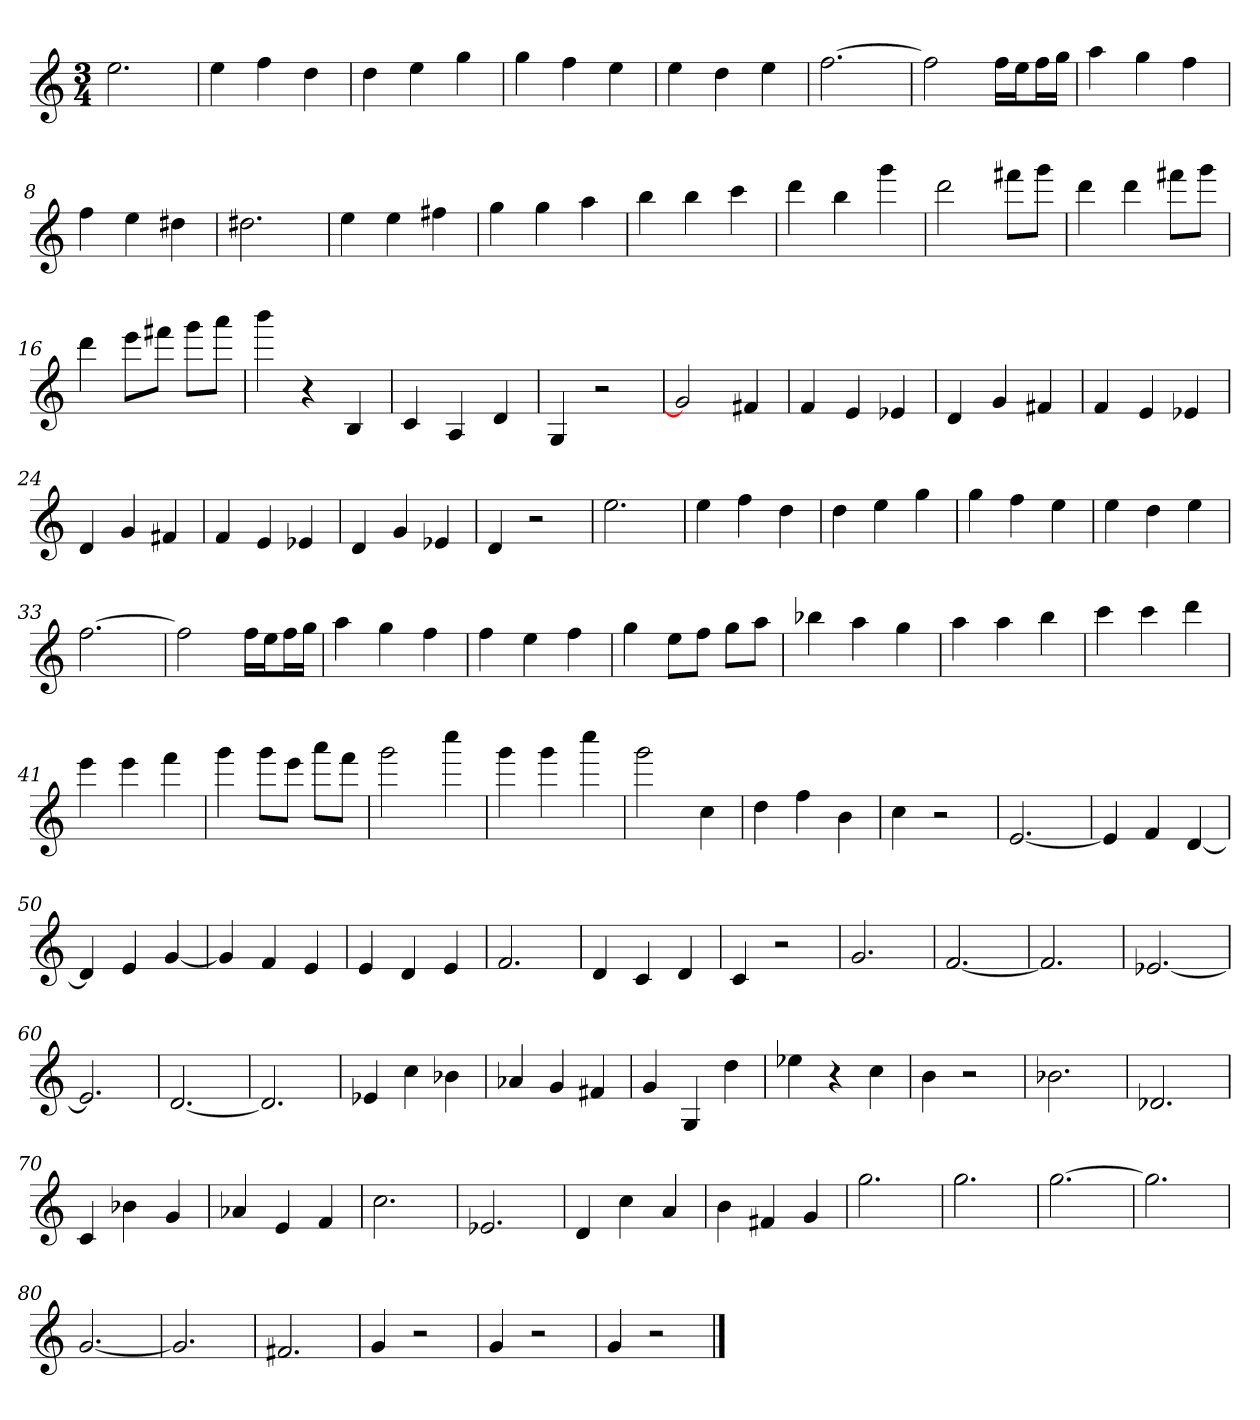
**kern
*part1
*staff1
*k[]
*C:
*M3/4
=
2.ee
=1
4ee
4ff
4dd
=2
4dd
4ee
4gg
=3
4gg
4ff
4ee
=4
4ee
4dd
4ee
=5
[2.ff
=6
2ff]
16ffLL
16eeJ
16ffL
16ggJJ
=7
4aa
4gg
4ff
=8
4ff
4ee
4dd#X
=9
2.dd#X
=10
4ee
4ee
4ff#X
=11
4gg
4gg
4aa
=12
4bb
4bb
4ccc
=13
4ddd
4bb
4ggg
=14
2ddd
8fff#XL
8gggJ
=15
4ddd
4ddd
8fff#XL
8gggJ
=16
4ddd
8eeeL
8fff#XJ
8gggL
8aaaJ
=17
4bbb
4r
4B
=18
4c
4A
4d
=19
4G
2r
=20
2g]
4f#X
=21
4f
4e
4e-X
=22
4d
4g
4f#X
=23
4f
4e
4e-X
=24
4d
4g
4f#X
=25
4f
4e
4e-X
=26
4d
4g
4e-X
=27
4d
2r
=28
2.ee
=29
4ee
4ff
4dd
=30
4dd
4ee
4gg
=31
4gg
4ff
4ee
=32
4ee
4dd
4ee
=33
[2.ff
=34
2ff]
16ffLL
16eeJ
16ffL
16ggJJ
=35
4aa
4gg
4ff
=36
4ff
4ee
4ff
=37
4gg
8eeL
8ffJ
8ggL
8aaJ
=38
4bb-X
4aa
4gg
=39
4aa
4aa
4bb
=40
4ccc
4ccc
4ddd
=41
4eee
4eee
4fff
=42
4ggg
8gggL
8eeeJ
8aaaL
8fffJ
=43
2ggg
4cccc
=44
4ggg
4ggg
4cccc
=45
2ggg
4cc
=46
4dd
4ff
4b
=47
4cc
2r
=48
[2.e
=49
4e]
4f
[4d
=50
4d]
4e
[4g
=51
4g]
4f
4e
=52
4e
4d
4e
=53
2.f
=54
4d
4c
4d
=55
4c
2r
=56
2.g
=57
[2.f
=58
2.f]
=59
[2.e-X
=60
2.e-]
=61
[2.d
=62
2.d]
=63
4e-X
4cc
4b-X
=64
4a-X
4g
4f#X
=65
4g
4G
4dd
=66
4ee-X
4r
4cc
=67
4b
2r
=68
2.b-X
=69
2.d-X
=70
4c
4b-X
4g
=71
4a-X
4e
4f
=72
2.cc
=73
2.e-X
=74
4d
4cc
4a
=75
4b
4f#X
4g
=76
2.gg
=77
2.gg
=78
[2.gg
=79
2.gg]
=80
[2.g
=81
2.g]
=82
2.f#X
=83
4g
2r
=84
4g
2r
=85
4g
2r
==
*-
